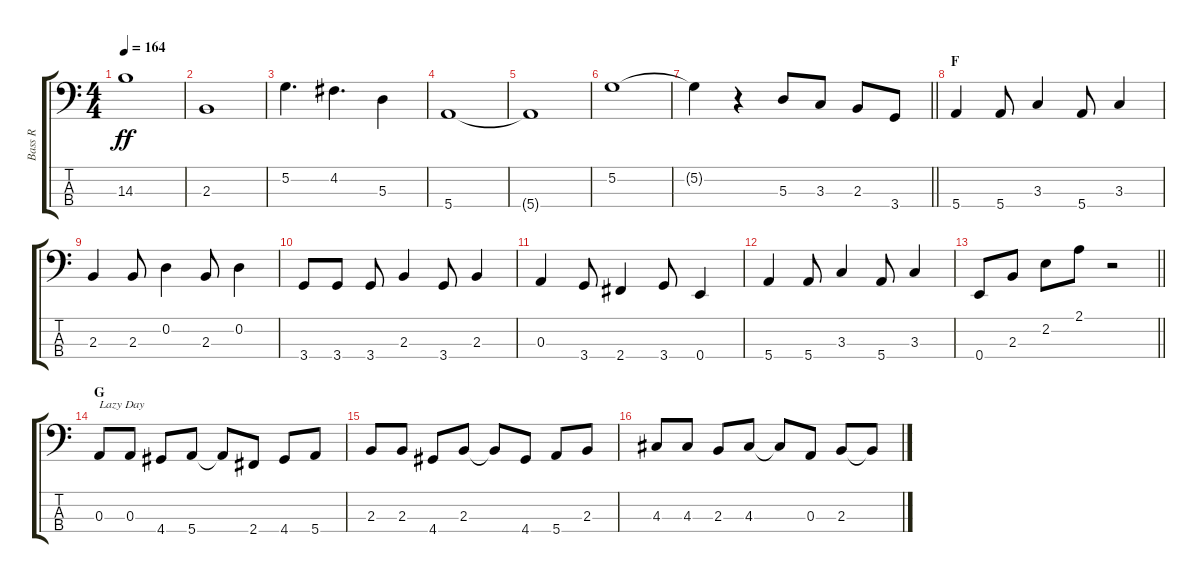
\track ("Bass R" "Bass R") {instrument electricbassfinger}
\staff {score tabs}
\tuning (G2 D2 A1 E1) {hide}
\ts (4 4)
\tempo 164
\clef f4
\ks c
14.3{t}.1{dy ff} |
2.3.1 |
5.2.4{d} 4.2.4{d} 5.3.4 |
5.4.1 |
5.4{t}.1 |
5.2.1 |
\barLineRight lightlight
5.2{t}.4 r.4 5.3.8 3.3.8 2.3.8 3.4.8 |
\section ("" "F")
5.4.4 5.4.8 3.3.4 5.4.8 3.3.4 |
2.3.4 2.3.8 0.2.4 2.3.8 0.2.4 |
3.4.8 3.4.8 3.4.8 2.3.4 3.4.8 2.3.4 |
0.3.4 3.4.8 2.4.4 3.4.8 0.4.4 |
5.4.4 5.4.8 3.3.4 5.4.8 3.3.4 |
\barLineRight lightlight
0.4.8 2.3.8 2.2.8 2.1.8 r.2 |
\section ("" "G")
0.3.8{txt "Lazy Day"} 0.3.8 4.4.8 5.4.8 5.4{t}.8 2.4.8 4.4.8 5.4.8 |
2.3.8 2.3.8 4.4.8 2.3.8 2.3{t}.8 4.4.8 5.4.8 2.3.8 |
4.3.8 4.3.8 2.3.8 4.3.8 4.3{t}.8 0.3.8 2.3.8 2.3{t}.8
